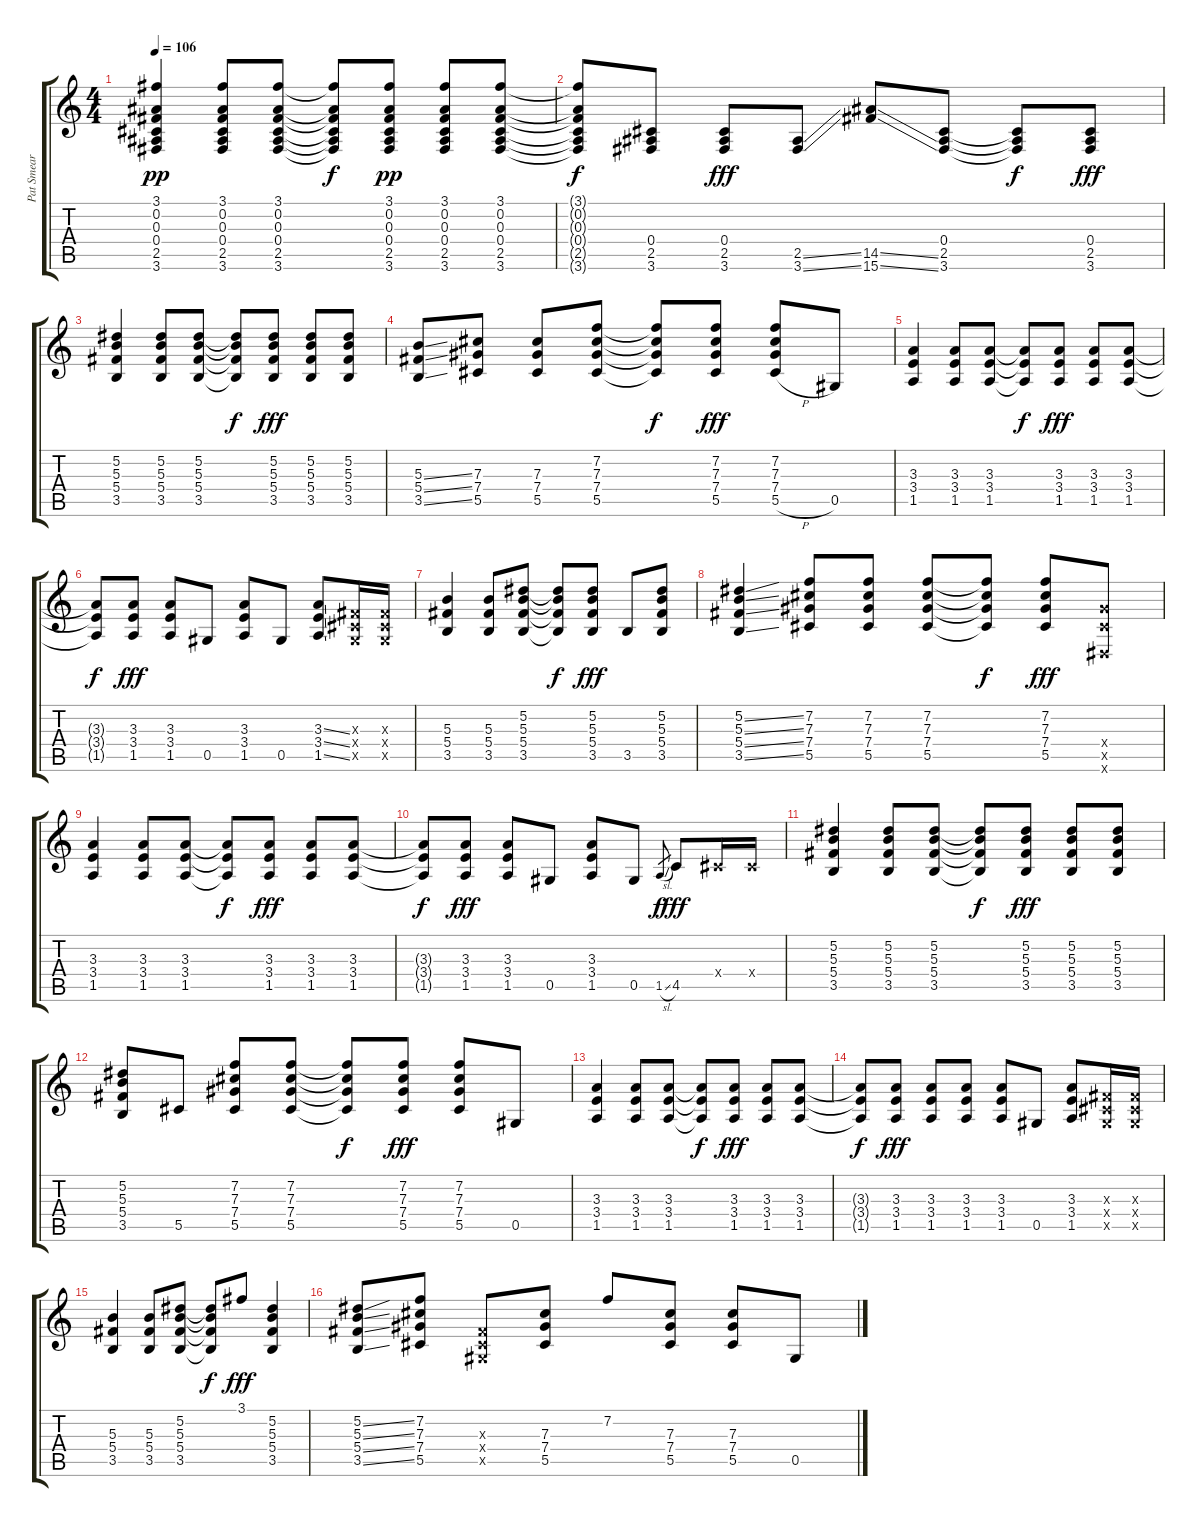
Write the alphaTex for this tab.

\track ("Pat Smear Friendly :)" "Pat Smear ") {instrument electricguitarclean}
\staff {score tabs}
\tuning (Eb4 Bb3 Gb3 Db3 Ab2 Eb2) {hide}
\ts (4 4)
\tempo 106
\clef g2
\ks c
(3.1 0.2 0.3 0.4 2.5 3.6).4{dy pp} (3.1 0.2 0.3 0.4 2.5 3.6).8 (3.1 0.2 0.3 0.4 2.5 3.6).8 (3.1{t} 0.2{t} 0.3{t} 0.4{t} 2.5{t} 3.6{t}).8{dy f} (3.1 0.2 0.3 0.4 2.5 3.6).8{dy pp} (3.1 0.2 0.3 0.4 2.5 3.6).8 (3.1 0.2 0.3 0.4 2.5 3.6).8 |
(3.1{t} 0.2{t} 0.3{t} 0.4{t} 2.5{t} 3.6{t}).8{dy f} (0.4 2.5 3.6).8 (0.4 2.5 3.6).8{dy fff instrument distortionguitar} (2.5{ss} 3.6{ss}).8 (14.5{ss} 15.6{ss}).8 (0.4 2.5 3.6).8 (0.4{t} 2.5{t} 3.6{t}).8{dy f} (0.4 2.5 3.6).8{dy fff} |
(5.2 5.3 5.4 3.5).4 (5.2 5.3 5.4 3.5).8 (5.2 5.3 5.4 3.5).8 (5.2{t} 5.3{t} 5.4{t} 3.5{t}).8{dy f} (5.2 5.3 5.4 3.5).8{dy fff} (5.2 5.3 5.4 3.5).8 (5.2 5.3 5.4 3.5).8 |
(5.3{ss} 5.4{ss} 3.5{ss}).8 (7.3 7.4 5.5).8 (7.3 7.4 5.5).8 (7.2 7.3 7.4 5.5).8 (7.2{t} 7.3{t} 7.4{t} 5.5{t}).8{dy f} (7.2 7.3 7.4 5.5).8{dy fff} (7.2 7.3 7.4 5.5{h}).8 0.5.8 |
(3.3 3.4 1.5).4 (3.3 3.4 1.5).8 (3.3 3.4 1.5).8 (3.3{t} 3.4{t} 1.5{t}).8{dy f} (3.3 3.4 1.5).8{dy fff} (3.3 3.4 1.5).8 (3.3 3.4 1.5).8 |
(3.3{t} 3.4{t} 1.5{t}).8{dy f} (3.3 3.4 1.5).8{dy fff} (3.3 3.4 1.5).8 0.5.8 (3.3 3.4 1.5).8 0.5.8 (3.3{ss} 3.4{ss} 1.5{ss}).8 (0.3{x} 0.4{x} 0.5{x}).16 (0.3{x} 0.4{x} 0.5{x}).16 |
(5.3 5.4 3.5).4 (5.3 5.4 3.5).8 (5.2 5.3 5.4 3.5).8 (5.2{t} 5.3{t} 5.4{t} 3.5{t}).8{dy f} (5.2 5.3 5.4 3.5).8{dy fff} 3.5.8 (5.2 5.3 5.4 3.5).8 |
(5.2{ss} 5.3{ss} 5.4{ss} 3.5{ss}).4 (7.2 7.3 7.4 5.5).8 (7.2 7.3 7.4 5.5).8 (7.2 7.3 7.4 5.5).8 (7.2{t} 7.3{t} 7.4{t} 5.5{t}).8{dy f} (7.2 7.3 7.4 5.5).8{dy fff} (7.4{x} 5.5{x} 0.6{x}).8 |
(3.3 3.4 1.5).4 (3.3 3.4 1.5).8 (3.3 3.4 1.5).8 (3.3{t} 3.4{t} 1.5{t}).8{dy f} (3.3 3.4 1.5).8{dy fff} (3.3 3.4 1.5).8 (3.3 3.4 1.5).8 |
(3.3{t} 3.4{t} 1.5{t}).8{dy f} (3.3 3.4 1.5).8{dy fff} (3.3 3.4 1.5).8 0.5.8 (3.3 3.4 1.5).8 0.5.8 1.5{sl}.8{gr dy f} 4.5.8{dy fff} 0.4{x}.16 0.4{x}.16 |
(5.2 5.3 5.4 3.5).4 (5.2 5.3 5.4 3.5).8 (5.2 5.3 5.4 3.5).8 (5.2{t} 5.3{t} 5.4{t} 3.5{t}).8{dy f} (5.2 5.3 5.4 3.5).8{dy fff} (5.2 5.3 5.4 3.5).8 (5.2 5.3 5.4 3.5).8 |
(5.2 5.3 5.4 3.5).8 5.5.8 (7.2 7.3 7.4 5.5).8 (7.2 7.3 7.4 5.5).8 (7.2{t} 7.3{t} 7.4{t} 5.5{t}).8{dy f} (7.2 7.3 7.4 5.5).8{dy fff} (7.2 7.3 7.4 5.5).8 0.5.8 |
(3.3 3.4 1.5).4 (3.3 3.4 1.5).8 (3.3 3.4 1.5).8 (3.3{t} 3.4{t} 1.5{t}).8{dy f} (3.3 3.4 1.5).8{dy fff} (3.3 3.4 1.5).8 (3.3 3.4 1.5).8 |
(3.3{t} 3.4{t} 1.5{t}).8{dy f} (3.3 3.4 1.5).8{dy fff} (3.3 3.4 1.5).8 (3.3 3.4 1.5).8 (3.3 3.4 1.5).8 0.5.8 (3.3 3.4 1.5).8 (0.3{x} 0.4{x} 0.5{x}).16 (0.3{x} 0.4{x} 0.5{x}).16 |
(5.3 5.4 3.5).4 (5.3 5.4 3.5).8 (5.2 5.3 5.4 3.5).8 (5.2{t} 5.3{t} 5.4{t} 3.5{t}).8{dy f} 3.1.8{dy fff} (5.2 5.3 5.4 3.5).4 |
(5.2{ss} 5.3{ss} 5.4{ss} 3.5{ss}).8 (7.2 7.3 7.4 5.5).8 (0.3{x} 0.4{x} 0.5{x}).8 (7.3 7.4 5.5).8 7.2.8 (7.3 7.4 5.5).8 (7.3 7.4 5.5).8 0.5.8
